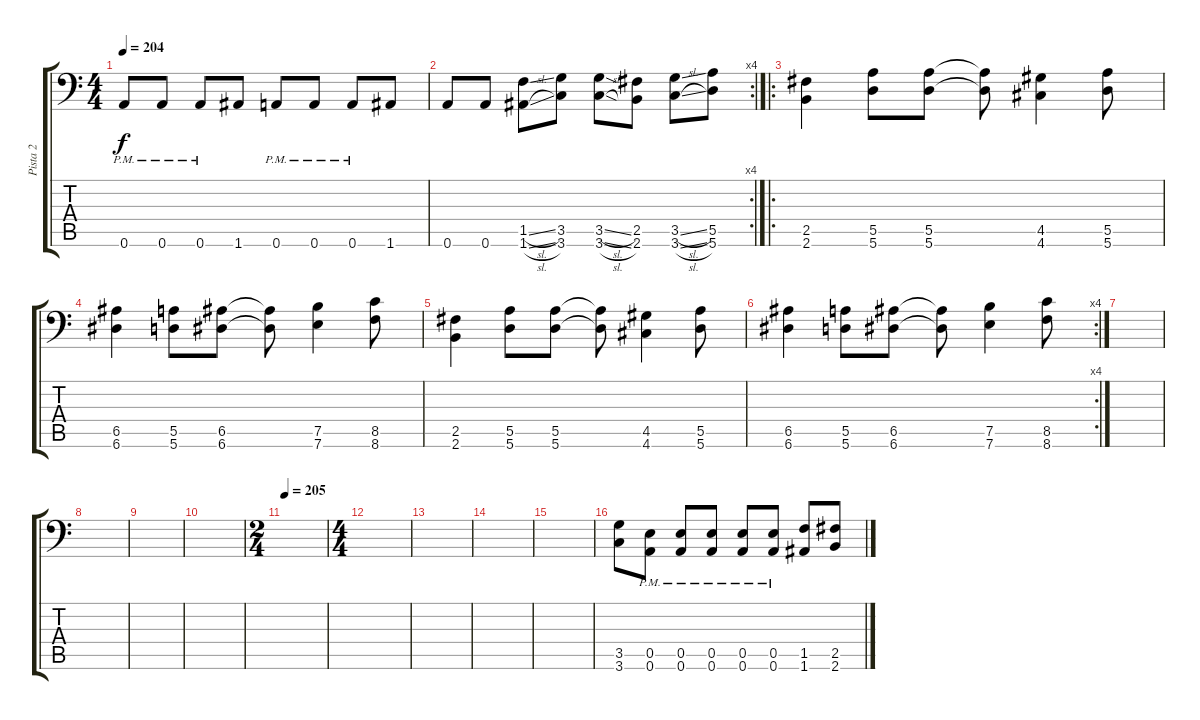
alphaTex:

\track ("Pista 2" "Pista 2") {instrument distortionguitar}
\staff {score tabs}
\tuning (B3 Gb3 D3 A2 E2 A1) {hide}
\ts (4 4)
\tempo 204
\clef f4
\ks c
0.6{pm}.8{dy f} 0.6{pm}.8 0.6{pm}.8 1.6.8 0.6{pm}.8 0.6{pm}.8 0.6{pm}.8 1.6.8 |
\rc 4
0.6.8 0.6.8 (1.5{sl} 1.6{sl}).8 (3.5 3.6).8 (3.5{sl} 3.6{sl}).8 (2.5 2.6).8 (3.5{sl} 3.6{sl}).8 (5.5 5.6).8 |
\ro
(2.5 2.6).4 (5.5 5.6).8 (5.5 5.6).8 (5.5{t} 5.6{t}).8 (4.5 4.6).4 (5.5 5.6).8 |
(6.5 6.6).4 (5.5 5.6).8 (6.5 6.6).8 (6.5{t} 6.6{t}).8 (7.5 7.6).4 (8.5 8.6).8 |
(2.5 2.6).4 (5.5 5.6).8 (5.5 5.6).8 (5.5{t} 5.6{t}).8 (4.5 4.6).4 (5.5 5.6).8 |
\rc 4
(6.5 6.6).4 (5.5 5.6).8 (6.5 6.6).8 (6.5{t} 6.6{t}).8 (7.5 7.6).4 (8.5 8.6).8 |
|
|
|
|
\ts (2 4)
\tempo 205
|
\ts (4 4)
|
|
|
|
(3.5 3.6).8 (0.5{pm} 0.6{pm}).8 (0.5{pm} 0.6{pm}).8 (0.5{pm} 0.6{pm}).8 (0.5{pm} 0.6{pm}).8 (0.5{pm} 0.6{pm}).8 (1.5 1.6).8 (2.5 2.6).8
